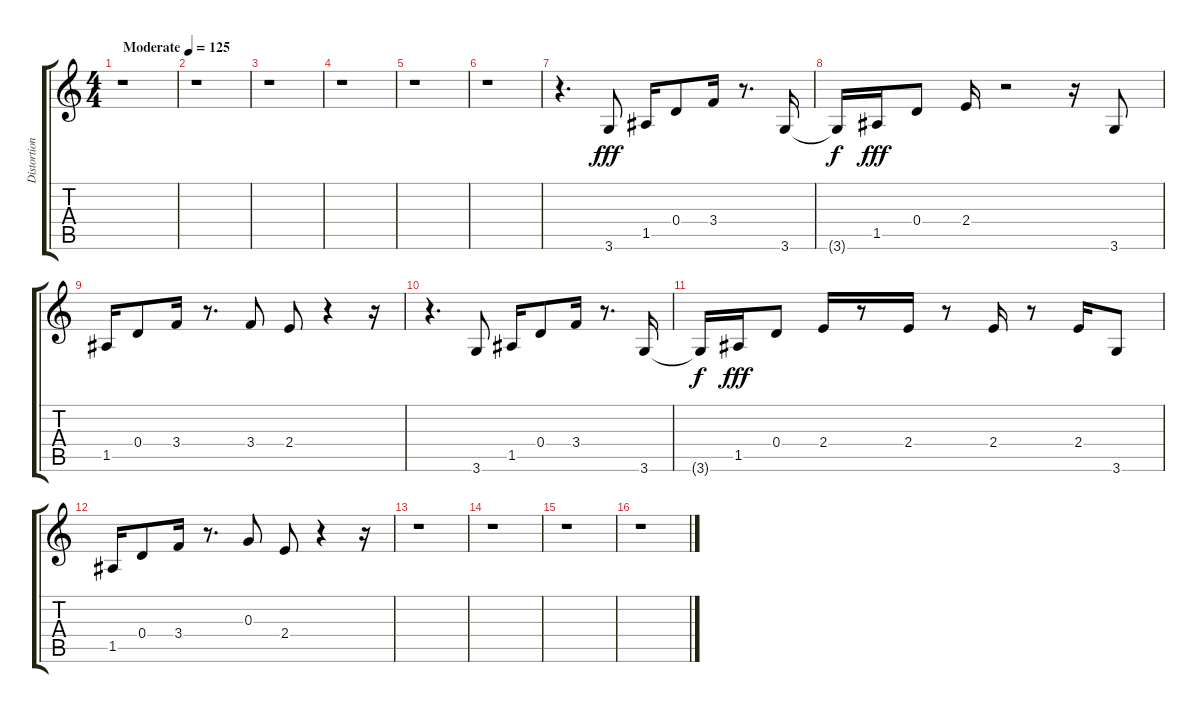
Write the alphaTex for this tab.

\track ("Distortion Guitar" "Distortion") {instrument distortionguitar}
\staff {score tabs}
\tuning (E4 B3 G3 D3 A2 E2) {hide}
\ts (4 4)
\tempo (125 "Moderate")
\clef g2
\ks c
r.1{dy fff instrument distortionguitar} |
r.1 |
r.1 |
r.1 |
r.1 |
r.1 |
r.4{d} 3.6.8 1.5.16 0.4.8 3.4.16 r.8{d} 3.6.16 |
3.6{t}.16{dy f} 1.5.16{dy fff} 0.4.8 2.4.16 r.2 r.16 3.6.8 |
1.5.16 0.4.8 3.4.16 r.8{d} 3.4.8 2.4.8 r.4 r.16 |
r.4{d} 3.6.8 1.5.16 0.4.8 3.4.16 r.8{d} 3.6.16 |
3.6{t}.16{dy f} 1.5.16{dy fff} 0.4.8 2.4.16 r.8 2.4.16 r.8 2.4.16 r.8 2.4.16 3.6.8 |
1.5.16 0.4.8 3.4.16 r.8{d} 0.3.8 2.4.8 r.4 r.16 |
r.1 |
r.1 |
r.1 |
r.1
